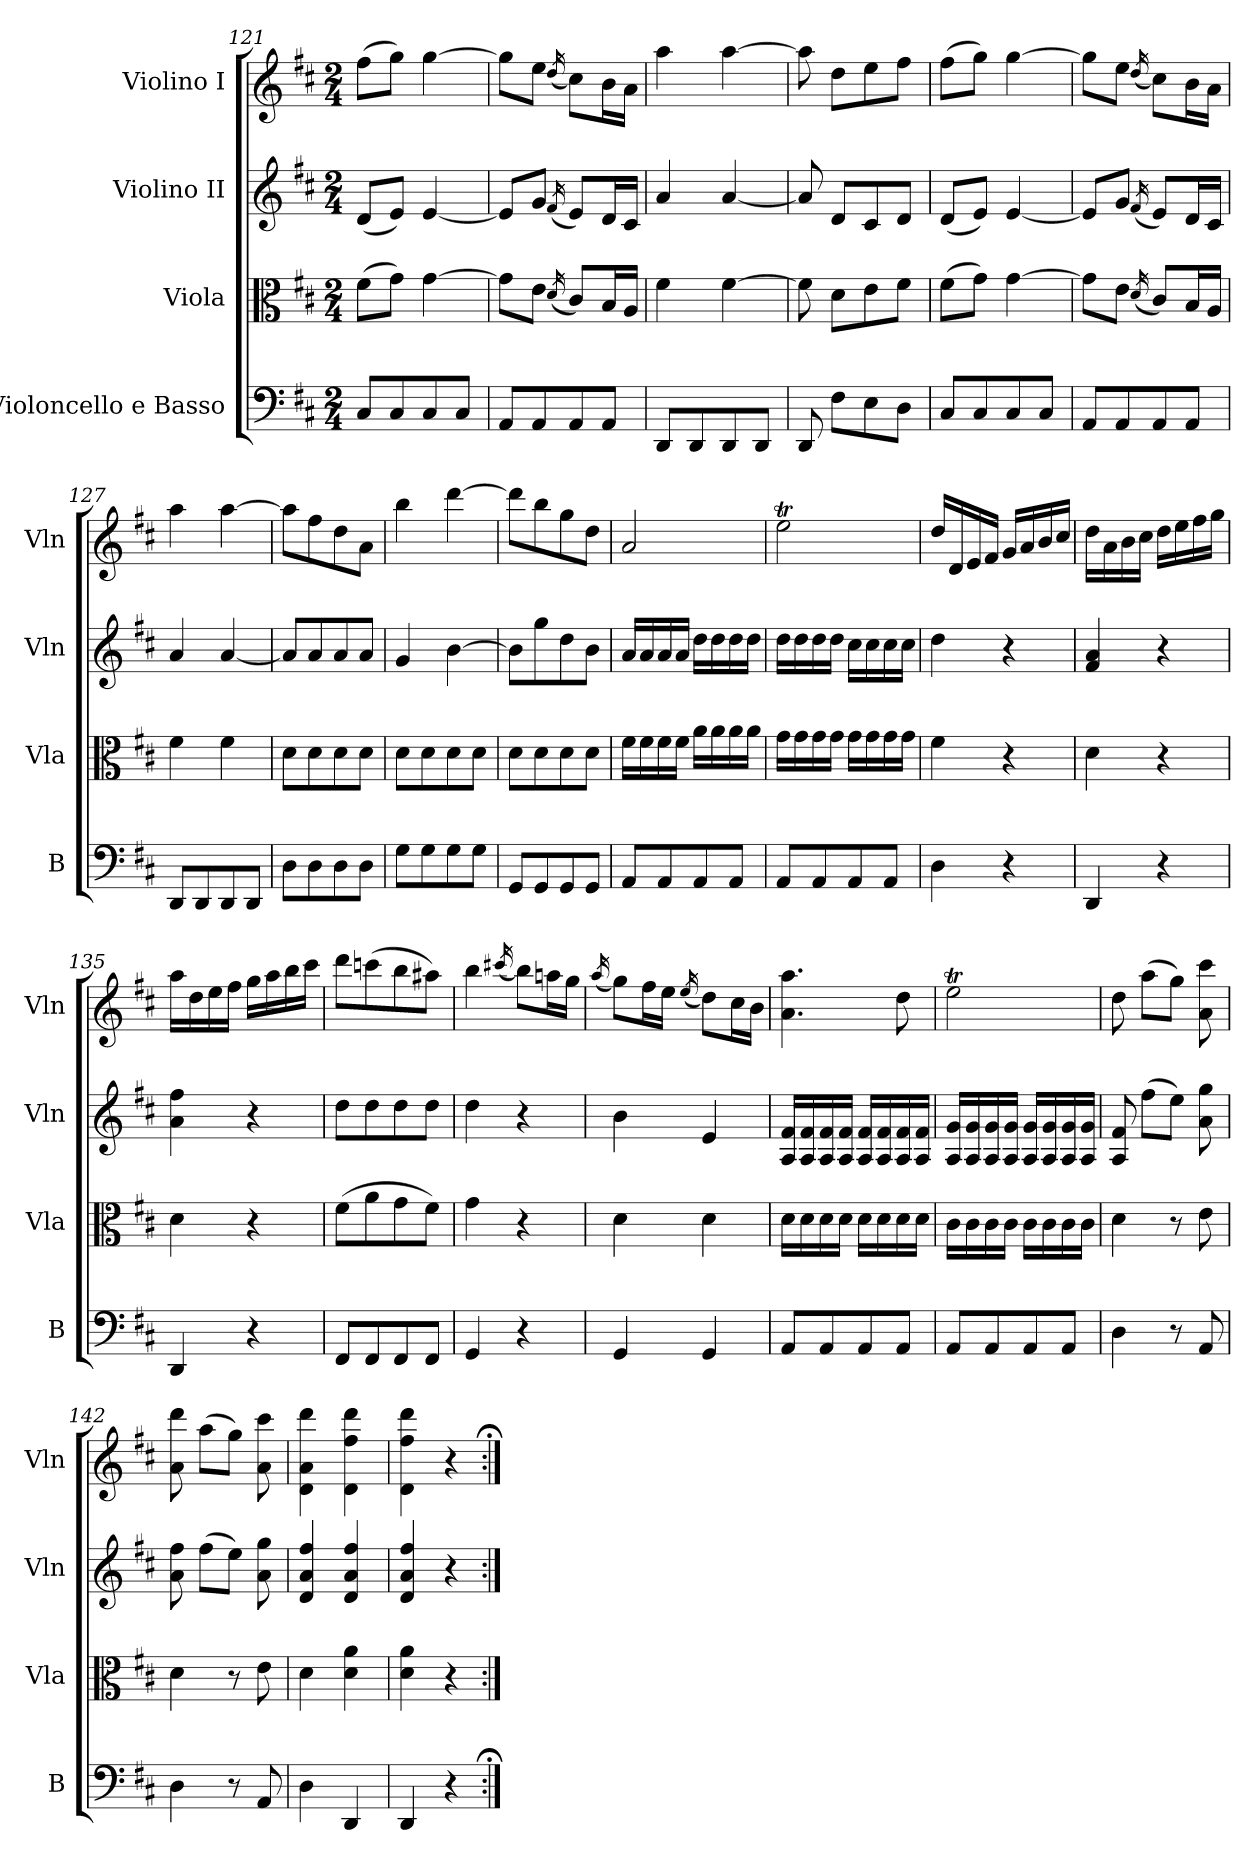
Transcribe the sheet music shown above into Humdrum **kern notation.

**kern	**kern	**kern	**kern
*part4	*part3	*part2	*part1
*staff4	*staff3	*staff2	*staff1
*I"Violoncello e Basso	*I"Viola	*I"Violino II	*I"Violino I
*I'B	*I'Vla	*I'Vln	*I'Vln
*clefF4	*clefC3	*clefG2	*clefG2
*k[f#c#]	*k[f#c#]	*k[f#c#]	*k[f#c#]
*D:	*D:	*D:	*D:
*M2/4	*M2/4	*M2/4	*M2/4
=121	=121	=121	=121
8C#L	(8f#L	(8dL	(8ff#L
8C#	8gJ)	8eJ)	8ggJ)
8C#	[4g	[4e	[4gg
8C#J	.	.	.
=122	=122	=122	=122
8AAL	8gL]	8eL]	8ggL]
8AA	8eJ	8gJ	8eeJ
.	(<16qd/	(<16qf#/	(<16qdd/
8AA	8c#L)	8eL)	8cc#L)
8AAJ	16BL	16dL	16bL
.	16AJJ	16c#JJ	16aJJ
=123	=123	=123	=123
8DDL	4f#	4a	4aa
8DD	.	.	.
8DD	[4f#	[4a	[4aa
8DDJ	.	.	.
=124	=124	=124	=124
8DD	8f#]	8a]	8aa]
8F#L	8dL	8dL	8ddL
8E	8e	8c#	8ee
8DJ	8f#J	8dJ	8ff#J
!!LO:LB:g=z
=125	=125	=125	=125
8C#L	(8f#L	(8dL	(8ff#L
8C#	8gJ)	8eJ)	8ggJ)
8C#	[4g	[4e	[4gg
8C#J	.	.	.
=126	=126	=126	=126
8AAL	8gL]	8eL]	8ggL]
8AA	8eJ	8gJ	8eeJ
.	(<16qd/	(<16qf#/	(<16qdd/
8AA	8c#L)	8eL)	8cc#L)
8AAJ	16BL	16dL	16bL
.	16AJJ	16c#JJ	16aJJ
=127	=127	=127	=127
8DDL	4f#	4a	4aa
8DD	.	.	.
8DD	4f#	[4a	[4aa
8DDJ	.	.	.
=128	=128	=128	=128
8DL	8dL	8aL]	8aaL]
8D	8d	8a	8ff#
8D	8d	8a	8dd
8DJ	8dJ	8aJ	8aJ
=129	=129	=129	=129
8GL	8dL	4g	4bb
8G	8d	.	.
8G	8d	[4b	[4ddd
8GJ	8dJ	.	.
=130	=130	=130	=130
8GGL	8dL	8bL]	8dddL]
8GG	8d	8gg	8bb
8GG	8d	8dd	8gg
8GGJ	8dJ	8bJ	8ddJ
=131	=131	=131	=131
8AAL	16f#LL	16aLL	2a
.	16f#	16a	.
8AA	16f#	16a	.
.	16f#JJ	16aJJ	.
8AA	16aLL	16ddLL	.
.	16a	16dd	.
8AAJ	16a	16dd	.
.	16aJJ	16ddJJ	.
!!LO:LB:g=z
=132	=132	=132	=132
8AAL	16gLL	16ddLL	2eeT
.	16g	16dd	.
8AA	16g	16dd	.
.	16gJJ	16ddJJ	.
8AA	16gLL	16cc#LL	.
.	16g	16cc#	.
8AAJ	16g	16cc#	.
.	16gJJ	16cc#JJ	.
=133	=133	=133	=133
4D	4f#	4dd	16ddLL
.	.	.	16d
.	.	.	16e
.	.	.	16f#JJ
4r	4r	4r	16gLL
.	.	.	16a
.	.	.	16b
.	.	.	16cc#JJ
=134	=134	=134	=134
4DD	4d	4a 4f#	16ddLL
.	.	.	16a
.	.	.	16b
.	.	.	16cc#JJ
4r	4r	4r	16ddLL
.	.	.	16ee
.	.	.	16ff#
.	.	.	16ggJJ
=135	=135	=135	=135
4DD	4d	4ff# 4a	16aaLL
.	.	.	16dd
.	.	.	16ee
.	.	.	16ff#JJ
4r	4r	4r	16ggLL
.	.	.	16aa
.	.	.	16bb
.	.	.	16ccc#JJ
=136	=136	=136	=136
8FF#L	(8f#L	8ddL	8dddL
8FF#	8a	8dd	(8cccn
8FF#	8g	8dd	8bb
8FF#J	8f#J)	8ddJ	8aa#XJ)
=137	=137	=137	=137
4GG	4g	4dd	4bb
.	.	.	(<16qccc#X/
4r	4r	4r	8bbL)
.	.	.	16aanL
.	.	.	16ggJJ
!!LO:LB:g=z
=138	=138	=138	=138
.	.	.	(<16qaa/
4GG	4d	4b	8ggL)
.	.	.	16ff#L
.	.	.	16eeJJ
.	.	.	(<16qee/
4GG	4d	4e	8ddL)
.	.	.	16cc#L
.	.	.	16bJJ
=139	=139	=139	=139
8AAL	16dLL	16f# 16ALL	4.aa 4.a
.	16d	16f# 16A	.
8AA	16d	16f# 16A	.
.	16dJJ	16f# 16AJJ	.
8AA	16dLL	16f# 16ALL	.
.	16d	16f# 16A	.
8AAJ	16d	16f# 16A	8dd
.	16dJJ	16f# 16AJJ	.
=140	=140	=140	=140
8AAL	16c#LL	16g 16ALL	2eeT
.	16c#	16g 16A	.
8AA	16c#	16g 16A	.
.	16c#JJ	16g 16AJJ	.
8AA	16c#LL	16g 16ALL	.
.	16c#	16g 16A	.
8AAJ	16c#	16g 16A	.
.	16c#JJ	16g 16AJJ	.
=141	=141	=141	=141
4D	4d	8f# 8A	8dd
.	.	(8ff#L	(8aaL
8r	8r	8eeJ)	8ggJ)
8AA	8e	8gg 8a	8ccc# 8a
=142	=142	=142	=142
4D	4d	8ff# 8a	8ddd 8a
.	.	(8ff#L	(8aaL
8r	8r	8eeJ)	8ggJ)
8AA	8e	8gg 8a	8ccc# 8a
=143	=143	=143	=143
4D	4d	4ff# 4a 4d	4ddd 4a 4d
4DD	4a 4d	4ff# 4a 4d	4ddd 4ff# 4d
=144	=144	=144	=144
4DD	4a 4d	4ff# 4a 4d	4ddd 4ff# 4d
4r	4r	4r	4r
=:|!;	=:|!	=:|!	=:|!;
*-	*-	*-	*-
